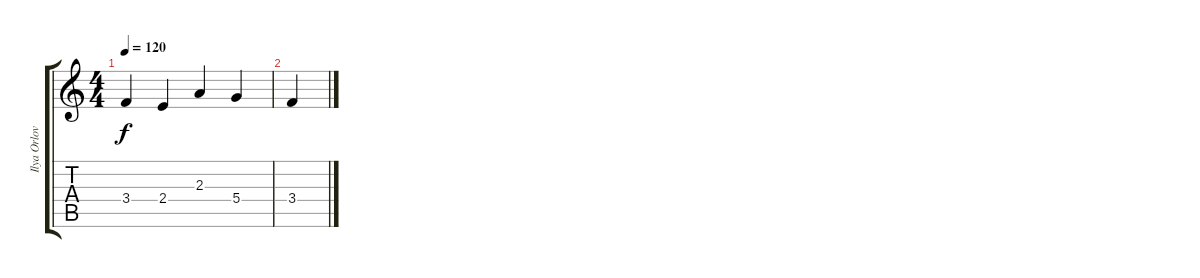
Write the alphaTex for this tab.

\track ("Ilya Orlov (Back Vokal)" "Ilya Orlov") {instrument synthbass2}
\staff {score tabs}
\tuning (E4 B3 G3 D3 A2 E2) {hide}
\ts (4 4)
\tempo 120
\clef g2
\ks c
3.4.4{dy f} 2.4.4 2.3.4 5.4.4 |
3.4.4
